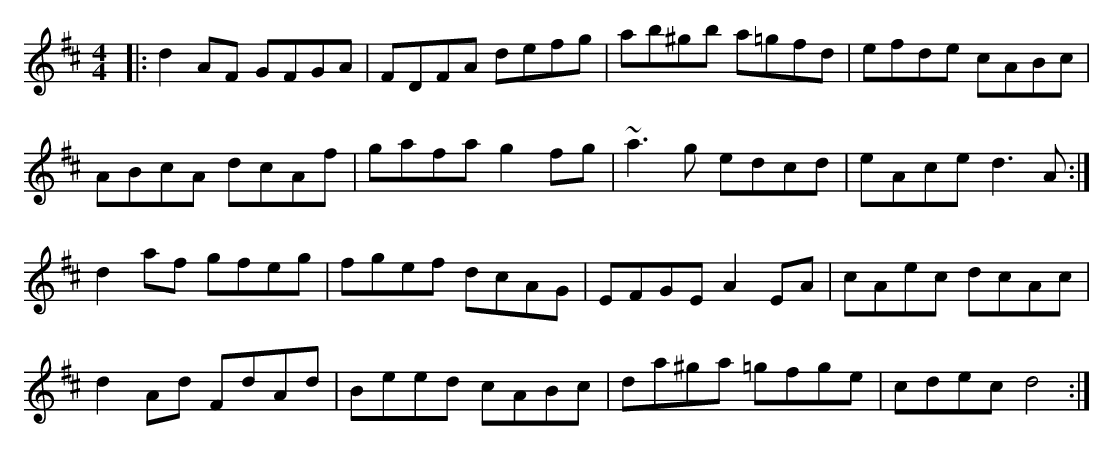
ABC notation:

X:1
M:4/4
K:D
|:d2AF GFGA|FDFA defg|ab^gb a=gfd|efde cABc|
ABcA dcAf|gafa g2fg|~a3g edcd|eAce d3 A:|
d2 af gfeg|fgef dcAG|EFGE A2 EA|cAec dcAc|
d2 Ad FdAd|Beed cABc|da^ga =gfge|cdec d4:|
